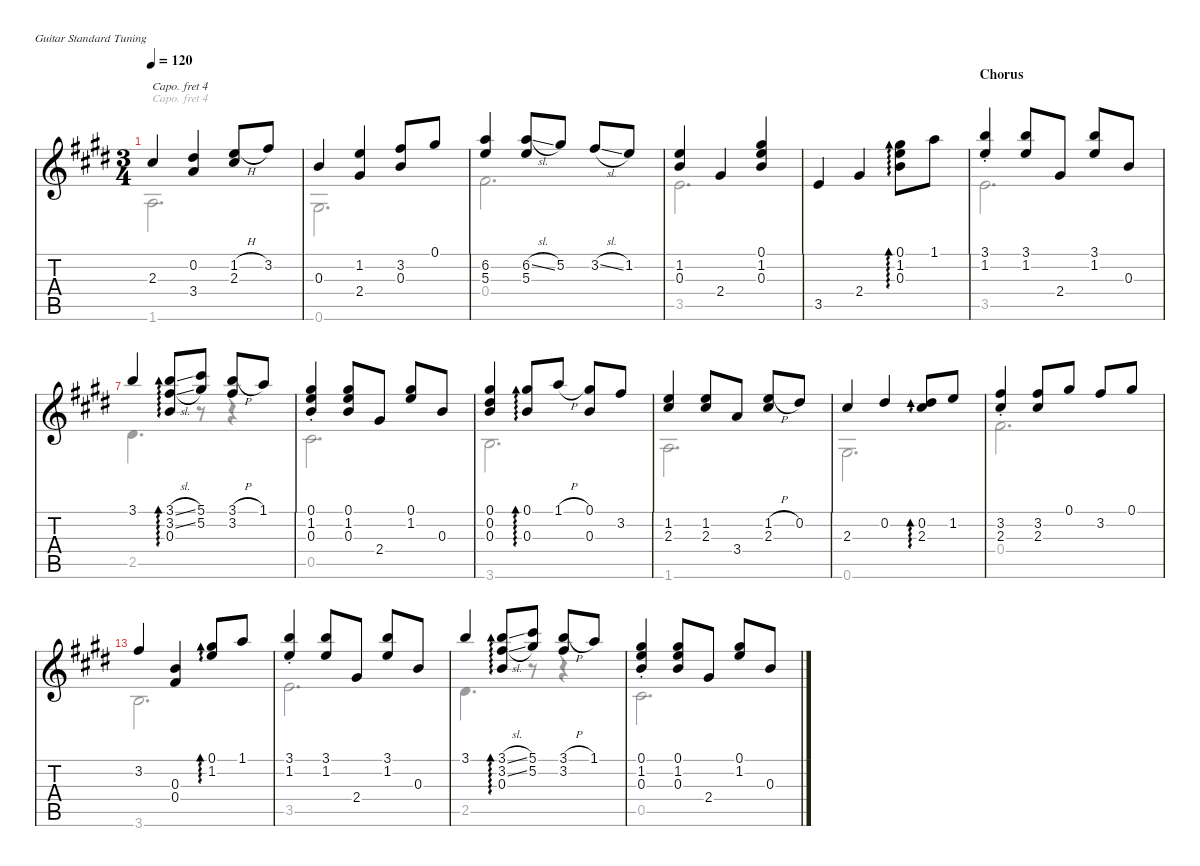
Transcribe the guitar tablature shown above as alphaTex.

\defaultSystemsLayout 4
\hideDynamics
\bracketExtendMode nobrackets
\singleTrackTrackNamePolicy hidden
\multiTrackTrackNamePolicy hidden
\otherSystemsTrackNameOrientation horizontal
\extendBarLines
\defaultBarNumberDisplay FirstOfSystem
\track ("Steel Guitar" "s.guit.") {instrument acousticguitarsteel}
\staff {score tabs}
\capo 4
\tuning (E4 B3 G3 D3 A2 E2)
\voice
\ts (3 4)
\tempo 120
\clef g2
\scale
1.05256
\ks e
2.3{acc #}.4{dy mf beam Up} (0.2{acc #} 3.4{acc forcenatural}).4{beam Up} (1.2{h acc forcenatural} 2.3{acc #}).8{beam Up} 3.2{acc #}.8{beam Up} |
\scale
1.03906 0.3{acc forcenatural}.4{beam Up} (1.2{acc forcenatural} 2.4{acc #}).4{beam Up} (3.2{acc #} 0.3{acc forcenatural}).8{beam Up} 0.1{acc #}.8{beam Up} |
\scale
1.03906 (6.2{acc forcenatural} 5.3{acc forcenatural}).4{beam Up} (6.2{sl acc forcenatural} 5.3{acc forcenatural}).8{beam Up} 5.2{acc #}.8{beam Up} 3.2{sl acc #}.8{beam Up} 1.2{acc forcenatural}.8{beam Up} |
\scale
0.776598 (1.2{acc forcenatural} 0.3{acc forcenatural}).4{beam Up} 2.4{acc #}.4{beam Up} (0.1{acc #} 1.2{acc forcenatural} 0.3{acc forcenatural}).4{beam Up} |
\scale
0.94996 3.5{acc forcenatural}.4{beam Up} 2.4{acc #}.4{beam Up} (0.1{acc #} 1.2{acc forcenatural} 0.3{acc forcenatural}).8{ad 0 beam Down} 1.1{acc forcenatural}.8{beam Down} |
\section ("" "Chorus")
(3.1{st acc forcenatural} 1.2{st acc forcenatural}).4{beam Up} (3.1{acc forcenatural} 1.2{acc forcenatural}).8{beam Up} 2.4{acc #}.8{beam Up} (3.1{acc forcenatural} 1.2{acc forcenatural}).8{beam Up} 0.3{acc forcenatural}.8{beam Up} |
3.1{acc forcenatural}.4{beam Up} (3.1{sl acc forcenatural} 3.2{sl acc #} 0.3{acc forcenatural}).8{ad 0 beam Up} (5.1{acc #} 5.2{acc #}).8{beam Up} (3.1{h acc forcenatural} 3.2{acc #}).8{beam Up} 1.1{acc forcenatural}.8{beam Up} |
(0.1{st acc #} 1.2{st acc forcenatural} 0.3{st acc forcenatural}).4{beam Up} (0.1{acc #} 1.2{acc forcenatural} 0.3{acc forcenatural}).8{beam Up} 2.4{acc #}.8{beam Up} (0.1{acc #} 1.2{acc forcenatural}).8{beam Up} 0.3{acc forcenatural}.8{beam Up} |
(0.1{acc #} 0.2{acc #} 0.3{acc forcenatural}).4{beam Up} (0.1{acc #} 0.3{acc forcenatural}).8{ad 0 beam Up} 1.1{h acc forcenatural}.8{beam Up} (0.1{acc #} 0.3{acc forcenatural}).8{beam Up} 3.2{acc #}.8{beam Up} |
(1.2{acc forcenatural} 2.3{acc #}).4{beam Up} (1.2{acc forcenatural} 2.3{acc #}).8{beam Up} 3.4{acc forcenatural}.8{beam Up} (1.2{h acc forcenatural} 2.3{acc #}).8{beam Up} 0.2{acc #}.8{beam Up} |
2.3{acc #}.4{beam Up} 0.2{acc #}.4{beam Up} (0.2{acc #} 2.3{acc #}).8{ad 0 beam Up} 1.2{acc forcenatural}.8{beam Up} |
(3.2{st acc #} 2.3{st acc #}).4{beam Up} (3.2{acc #} 2.3{acc #}).8{beam Up} 0.1{acc #}.8{beam Up} 3.2{acc #}.8{beam Up} 0.1{acc #}.8{beam Up} |
3.2{acc #}.4{beam Up} (0.3{acc forcenatural} 0.4{acc #}).4{beam Up} (0.1{acc #} 1.2{acc forcenatural}).8{ad 0 beam Up} 1.1{acc forcenatural}.8{beam Up} |
(3.1{st acc forcenatural} 1.2{st acc forcenatural}).4{beam Up} (3.1{acc forcenatural} 1.2{acc forcenatural}).8{beam Up} 2.4{acc #}.8{beam Up} (3.1{acc forcenatural} 1.2{acc forcenatural}).8{beam Up} 0.3{acc forcenatural}.8{beam Up} |
3.1{acc forcenatural}.4{beam Up} (3.1{sl acc forcenatural} 3.2{sl acc #} 0.3{acc forcenatural}).8{ad 0 beam Up} (5.1{acc #} 5.2{acc #}).8{beam Up} (3.1{h acc forcenatural} 3.2{acc #}).8{beam Up} 1.1{acc forcenatural}.8{beam Up} |
(0.1{st acc #} 1.2{st acc forcenatural} 0.3{st acc forcenatural}).4{beam Up} (0.1{acc #} 1.2{acc forcenatural} 0.3{acc forcenatural}).8{beam Up} 2.4{acc #}.8{beam Up} (0.1{acc #} 1.2{acc forcenatural}).8{beam Up} 0.3{acc forcenatural}.8{beam Up}
\voice
\clef g2
\ottava regular
\simile none
\scale
1.05256
\ks e
|
\scale
1.03906 |
\scale
1.03906 |
\scale
0.776598 |
\scale
0.94996 |
|
|
|
|
|
|
|
|
|
|
\voice
\clef g2
\ottava regular
\simile none
\scale
1.05256
\ks e
1.6{acc forcenatural}.2{d dy mf beam Down} |
\scale
1.03906 0.6{acc #}.2{d beam Down} |
\scale
1.03906 0.4{acc #}.2{d beam Down} |
\scale
0.776598 3.5{acc forcenatural}.2{d beam Down} |
\scale
0.94996 |
3.5{acc forcenatural}.2{d beam Down} |
2.5{acc #}.4{d beam Down} r.8{beam Down} r.4{beam Down} |
0.5{acc #}.2{d beam Down} |
3.6{acc forcenatural}.2{d beam Down} |
1.6{acc forcenatural}.2{d beam Down} |
0.6{acc #}.2{d beam Down} |
0.4{acc #}.2{d beam Down} |
3.6{acc forcenatural}.2{d beam Down} |
3.5{acc forcenatural}.2{d beam Down} |
2.5{acc #}.4{d beam Down} r.8{beam Down} r.4{beam Down} |
0.5{acc #}.2{d beam Down}
